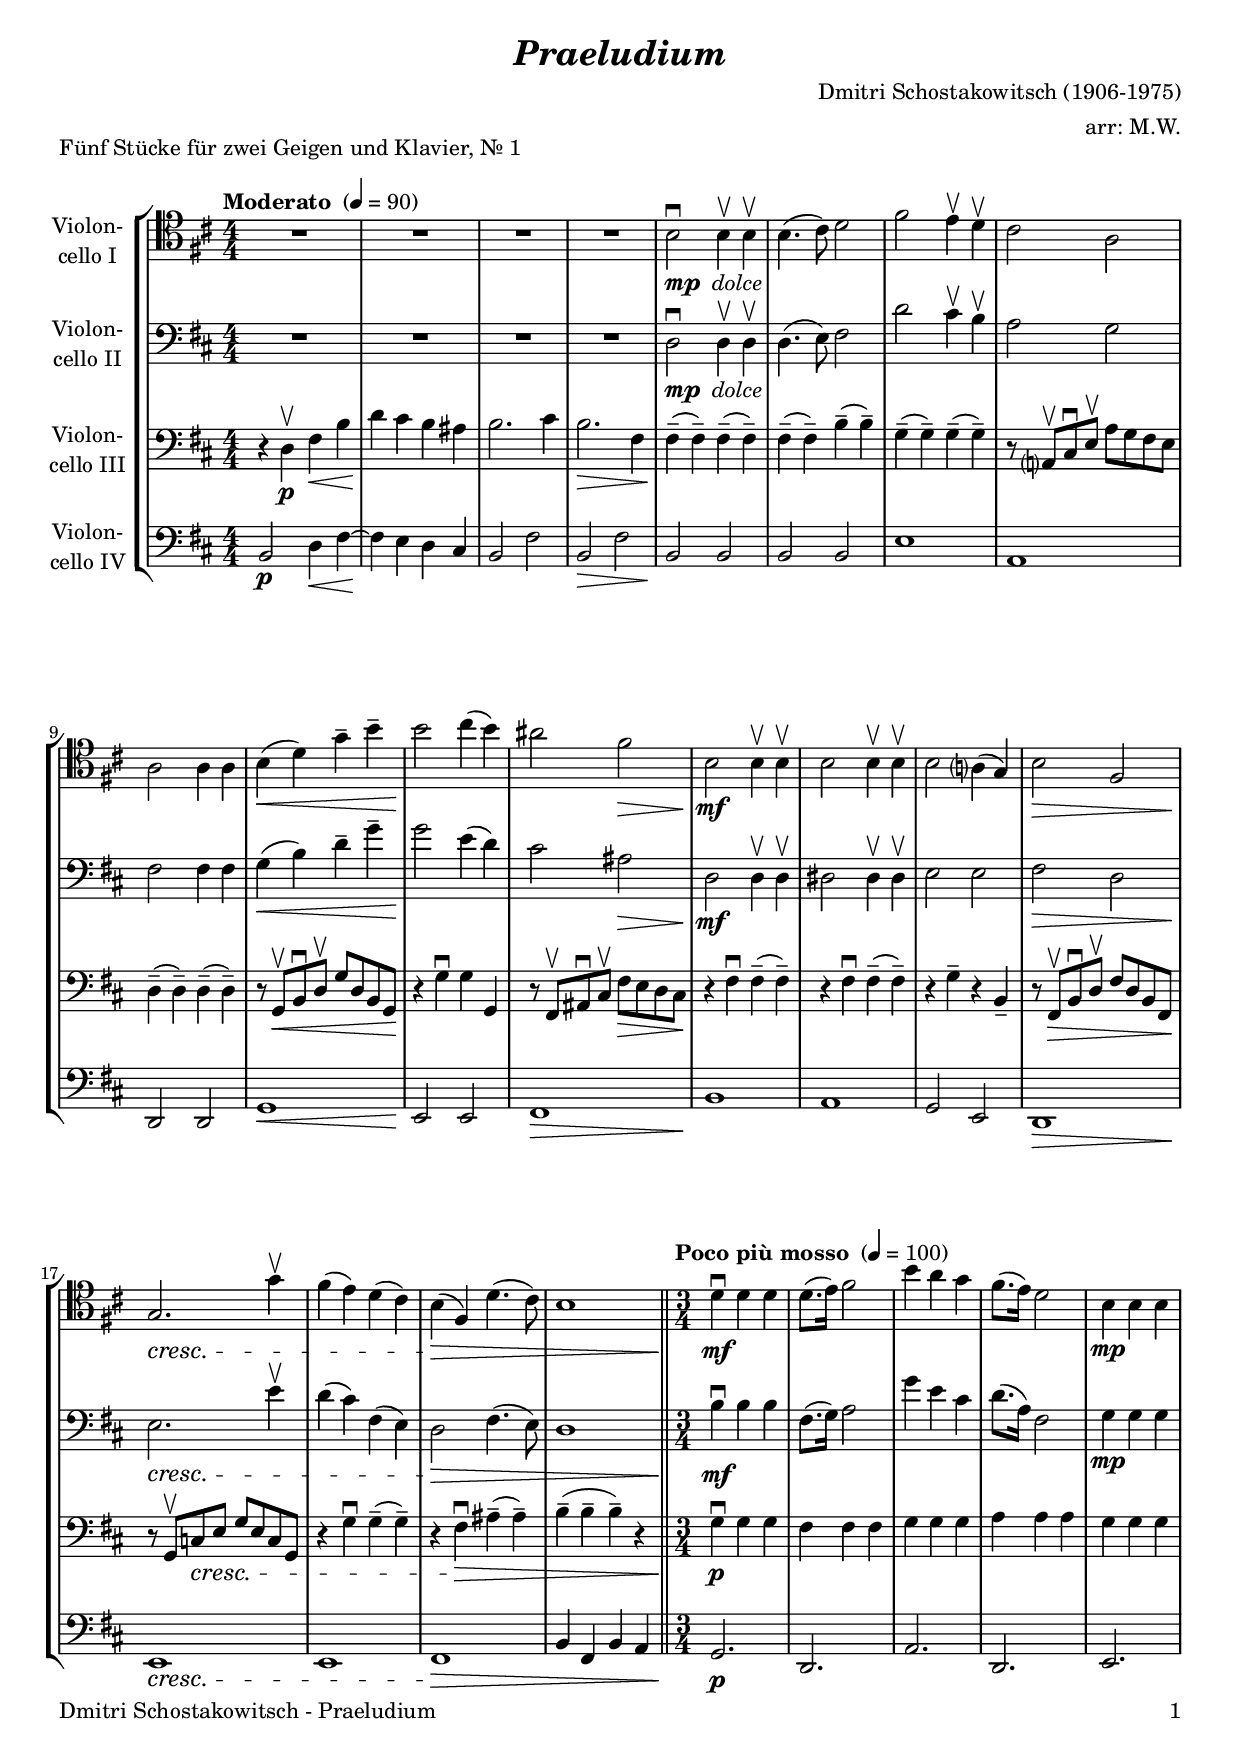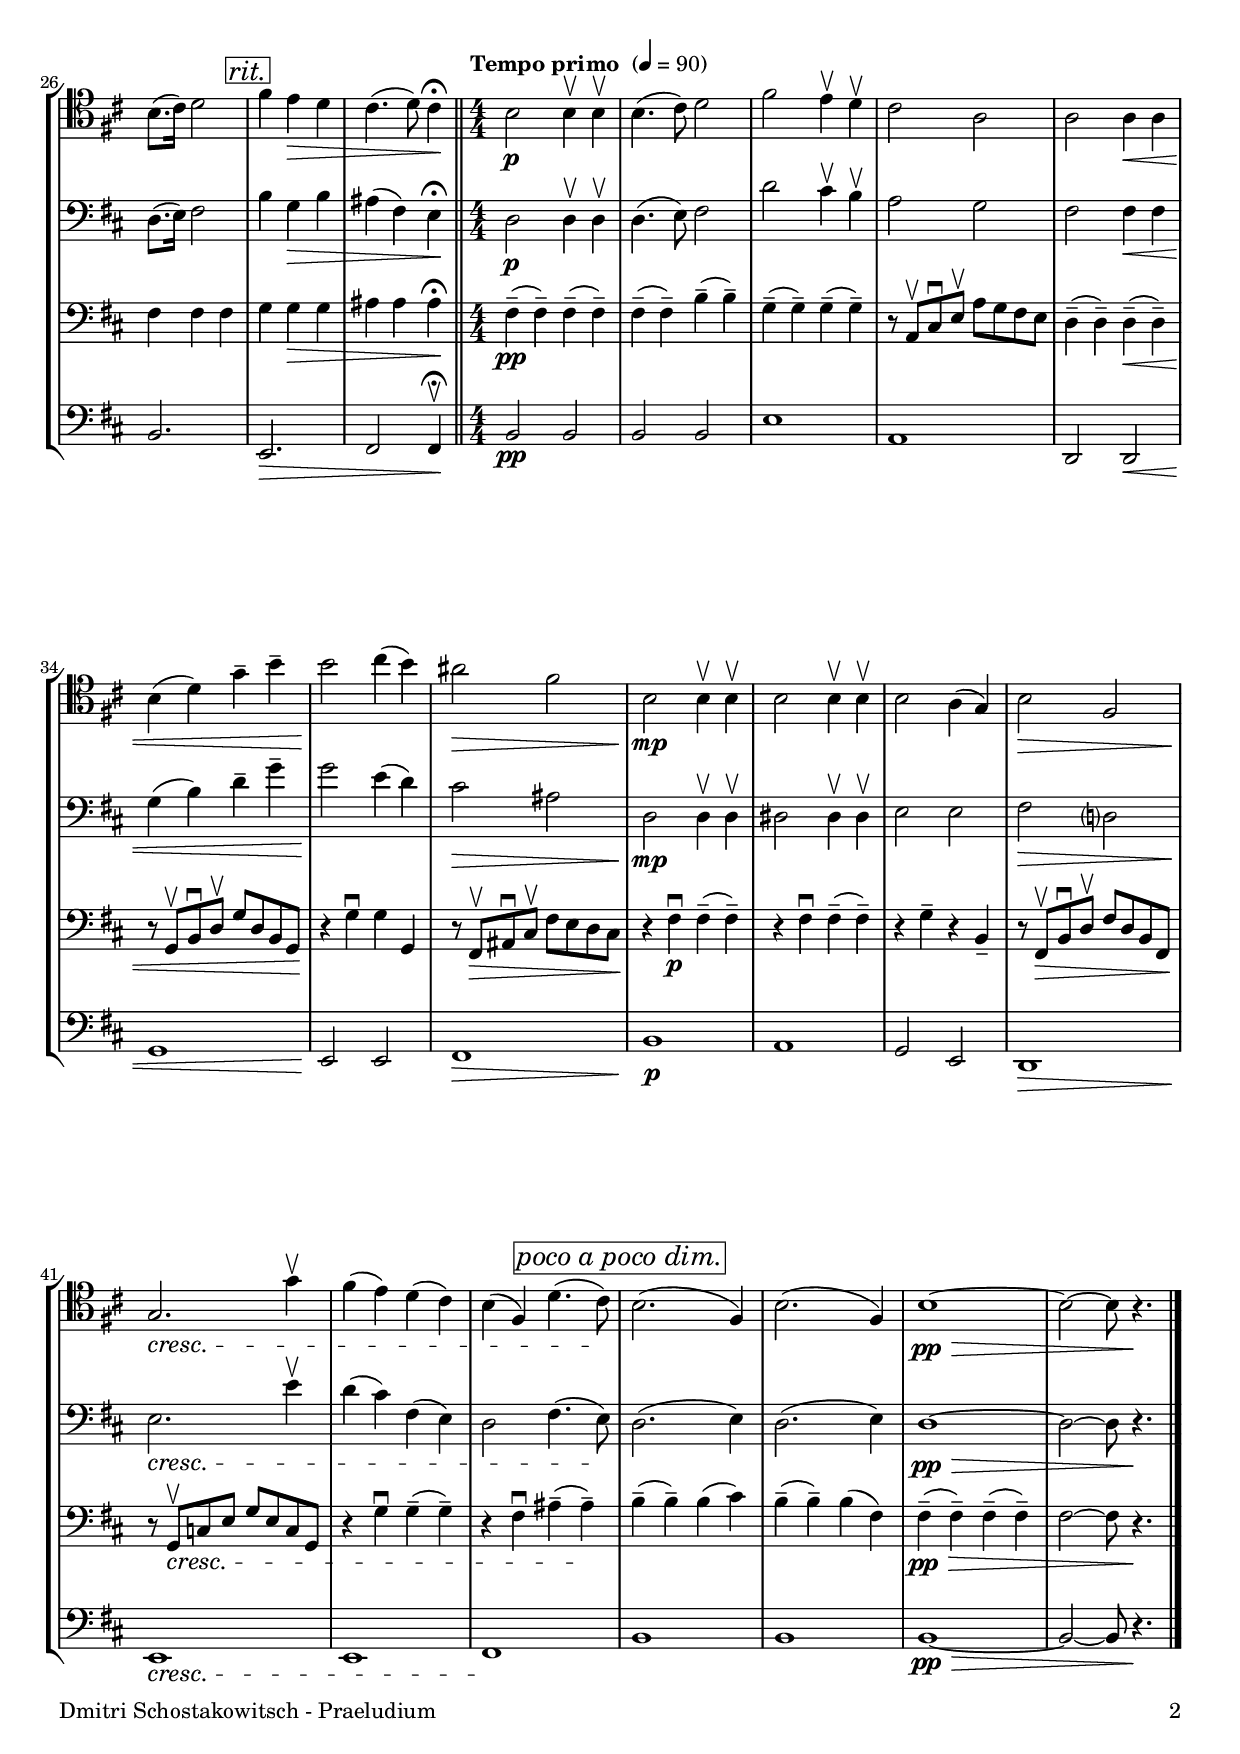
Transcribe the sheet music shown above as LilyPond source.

\version "2.20.2"
\include "deutsch.ly"
  
#(set-global-staff-size 19)

\header {
  title     = \markup \bold \italic "Praeludium"
  composer  = "Dmitri Schostakowitsch (1906-1975)"
  arranger  = "arr: M.W."
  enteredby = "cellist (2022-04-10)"
  piece     = "Fünf Stücke für zwei Geigen und Klavier, Nr. 1"
}

voiceconsts = {
  \key d \major
  \time 4/4
  \clef "bass"
  \numericTimeSignature
  \compressEmptyMeasures
  % Set default beaming for all staves
%  \set Timing.beamExceptions = #'()
%  \set Timing.baseMoment     = #(ly:make-moment 1 4)
%  \set Timing.beatStructure  = #'(1 1 1)
}

micl = "clarinet"
mifl = "flute"
miob = "oboe"
mifh = "french horn"
misx = "tenor sax"
mist = "string ensemble 1"
misz = "string ensemble 2"
mivl = "violin"
miba = "cello"
mipz = "pizzicato strings"

mpdo = \markup { \dynamic mp \italic " dolce" }
papd = \mark \markup \box \italic "poco a poco dim."
rit  = \mark \markup \box \italic "rit."

introa = {           \tempo "Moderato "       4=90 }
introb = { \bar "||" \tempo "Poco più mosso " 4=100 \time 3/4 }
introc = { \bar "||" \tempo "Tempo primo "    4=90  \time 4/4 }

va = \relative c' {
  \voiceconsts
  \clef "tenor"
  
  \introa
  R1*4
  h2\downbow_\mpdo h4\upbow h\upbow
  h4.( cis8) d2
  fis e4\upbow d\upbow
  cis2 a

  a a4 a
  h(\< d) g-- h--
  h2\! cis4( h)
  ais2 fis\>

  h,\!\mf h4\upbow h\upbow
  h2 h4\upbow h\upbow
  h2 a?4( g)
  h2\> fis

  g2.\!\cresc g'4\upbow
  fis( e) d( cis)
  h(\> fis) d'4.( cis8)
  h1

  \introb
  d4\downbow\!\mf d d
  d8.( e16) fis2
  h4 a g
  fis8.( e16) d2

  h4\mp h h
  h8.( cis16) d2 \rit
  fis4 e\> d
  cis4.( d8) cis4\fermata\!

  \introc
  h2\p h4\upbow h\upbow
  h4.( cis8) d2
  fis e4\upbow d\upbow
  cis2 a

  a a4\< a
  h( d) g-- h--
  h2\! cis4( h)
  ais2\> fis

  h,2\!\mp h4\upbow h\upbow
  h2 h4\upbow h\upbow
  h2 a4( g)
  h2\> fis

  g2.\!\cresc g'4\upbow
  fis( e) d( cis)
  h( fis) d'4.( cis8)\! \papd

  h2.( fis4)
  h2.( fis4)
  h1~\pp\>
  h2~ h8 r4.\! \bar "|."
}

vb = \relative c {
  \voiceconsts

  \introa
  R1*4
  d2\downbow_\mpdo d4\upbow d\upbow
  d4.( e8) fis2
  d' cis4\upbow h\upbow
  a2 g

  fis fis4 fis
  g(\< h) d-- g--
  g2\! e4( d)
  cis2 ais\>

  d,\!\mf d4\upbow d\upbow
  dis2 dis4\upbow dis\upbow
  e2 e
  fis\> d

  e2.\!\cresc e'4\upbow
  d( cis) fis,( e)
  d2\> fis4.( e8)
  d1

  \introb
  h'4\downbow\!\mf h h
  fis8.( g16) a2
  g'4 e cis
  d8.( a16) fis2
  
  g4\mp g g
  d8.( e16) fis2 \rit
  h4 g\> h
  ais( fis) e\fermata\!

  \introc
  d2\p d4\upbow d\upbow
  d4.( e8) fis2
  d' cis4\upbow h\upbow
  a2 g

  fis fis4\< fis
  g( h) d-- g--
  g2\! e4( d)
  cis2\> ais

  d,\!\mp d4\upbow d\upbow
  dis2 dis4\upbow dis\upbow
  e2 e
  fis\> d?

  e2.\!\cresc e'4\upbow
  d( cis) fis,( e)
  d2 fis4.( e8)\! \papd

  d2.( e4)
  d2.( e4)
  d1~\pp\>
  d2~ d8 r4.\! \bar "|."
}

vc = \relative c {
  \voiceconsts

  \introa
  r4 d\upbow\p fis\< h
  d\! cis h ais
  h2. cis4
  h2.\> fis4

  fis(--\! fis)-- fis(-- fis)--
  fis(-- fis)-- h(-- h)--
  g(-- g)-- g(-- g)--
  r8 a,?\upbow cis\downbow e\upbow a g fis e

  d4(-- d)-- d(-- d)--
  r8 g,\upbow\< h\downbow d\upbow g d h g\!
  r4 g'\downbow g g,
  r8 fis\upbow ais\downbow cis\upbow fis\> e d cis

  r4\! fis\downbow fis(-- fis)--
  r fis\downbow fis(-- fis)--
  r g-- r h,--
  r8 fis\upbow\> h\downbow d\upbow fis d h fis\!

  r g\upbow c\cresc e g e c g
  r4 g'\downbow g(-- g)--
  r fis\downbow\> ais(-- ais)--
  h(-- h-- h)-- r

  \introb
  g\downbow\!\p g g
  fis fis fis
  g g g
  a a a

  g g g
  fis fis fis \rit
  g g\> g
  ais ais ais\fermata\!

  \introc
  fis(--\pp fis)-- fis(-- fis)--
  fis(-- fis)-- h(-- h)--
  g(-- g)-- g(-- g)--
  r8 a,\upbow cis\downbow e\upbow a g fis e

  d4(-- d)-- d(--\< d)--
  r8 g,\upbow h\downbow d\upbow g d h g\!
  r4 g'\downbow g g,
  r8 fis\>\upbow ais\downbow cis\upbow fis e d cis\!

  r4 fis\downbow\p fis(-- fis)--
  r fis4\downbow fis(-- fis)--
  r g-- r h,--
  r8 fis\upbow\> h\downbow d\upbow fis d h fis\!

  r g\upbow\cresc c e g e c g
  r4 g'\downbow g(-- g)--
  r fis\downbow ais(-- ais)--\! \papd

  h(-- h)-- h( cis)
  h(-- h)-- h( fis)
  fis(--\pp\> fis)-- fis(-- fis)--
  fis2~ fis8 r4.\! \bar "|."
}

vd = \relative c {
  \voiceconsts

  \introa
  h2\p d4\< fis~
  fis\! e d cis
  h2 fis'
  h,\> fis'

  h,\! h
  h h
  e1
  a,

  d,2 d
  g1\<
  e2\! e
  fis1\>

  h\!
  a
  g2 e
  d1\>

  e\!\cresc
  e
  fis\>
  h4 fis h a

  \introb
  g2.\!\p
  d
  a'
  d,

  e
  h' \rit
  e,\>
  fis2 fis4\upbow\fermata\!

  \introc
  h2\pp h
  h h
  e1
  a,

  d,2 d\<
  g1
  e2\! e
  fis1\>

  h\!\p
  a
  g2 e
  d1\>

  e\!\cresc
  e
  fis\! \papd

  h
  h
  h~\pp\>
  h2~ h8 r4.\! \bar "|."
}


music = \new StaffGroup <<
      \new Staff {
	\set Staff.midiInstrument = \miba
	\set Staff.instrumentName = \markup \center-column { "Violon-" "cello I" }
	\transpose d d { \va }
      }

      \new Staff {
	\set Staff.midiInstrument = \miba
	\set Staff.instrumentName = \markup \center-column { "Violon-" "cello II" }
	\transpose d d { \vb }
      }

      \new Staff {
	\set Staff.midiInstrument = \miba
	\set Staff.instrumentName = \markup \center-column { "Violon-" "cello III" }
	\transpose d d { \vc }
      }

      \new Staff {
	\set Staff.midiInstrument = \miba
	\set Staff.instrumentName = \markup \center-column { "Violon-" "cello IV" }
	\transpose d d { \vd }
      }
>>

\book {
   \paper {
    print-page-number = ##t
    print-first-page-number = ##t
    ragged-last-bottom = ##f
    oddHeaderMarkup = \markup \null
    evenHeaderMarkup = \markup \null
    oddFooterMarkup = \markup {
      \fill-line {
%        \on-the-fly #print-page-number-check-first
        "Dmitri Schostakowitsch - Praeludium" \fromproperty #'page:page-number-string
      }
    }
    evenFooterMarkup = \oddFooterMarkup
  } \score {
    \music
    \layout {}
  }

  \score {
    \unfoldRepeats \music

    \midi {
      \context {
        \Score
      }
    }
  }
}